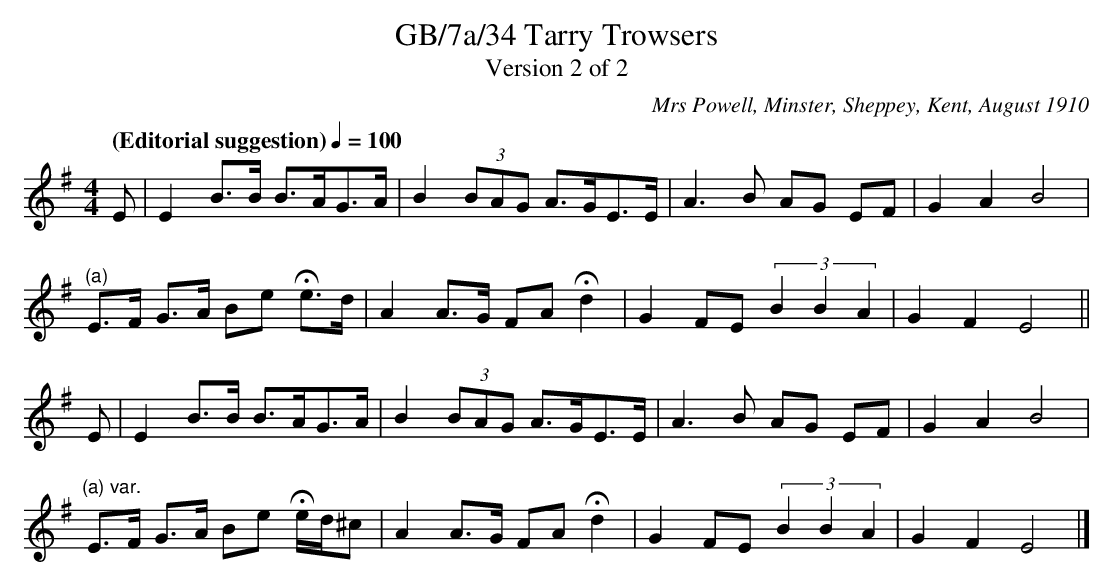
X:1
T:GB/7a/34 Tarry Trowsers
T:Version 2 of 2
C:Mrs Powell, Minster, Sheppey, Kent, August 1910
L:1/8
Q:"(Editorial suggestion)" 1/4=100
M:4/4
K:Em
E | E2 B>B B>AG>A | B2 (3BAG A>GE>E | A3 B AG EF | G2 A2 B4 |
"^(a)" E>F G>A Be He>d |A2 A>G FA Hd2 | G2 FE (3B2 B2 A2 | G2 F2 E4 ||
E | E2 B>B B>AG>A | B2 (3BAG A>GE>E | A3 B AG EF | G2 A2 B4 |
"^(a) var." E>F G>A Be He/d/^c | A2 A>G FA Hd2 | G2 FE (3B2 B2 A2 | G2 F2 E4 |]
